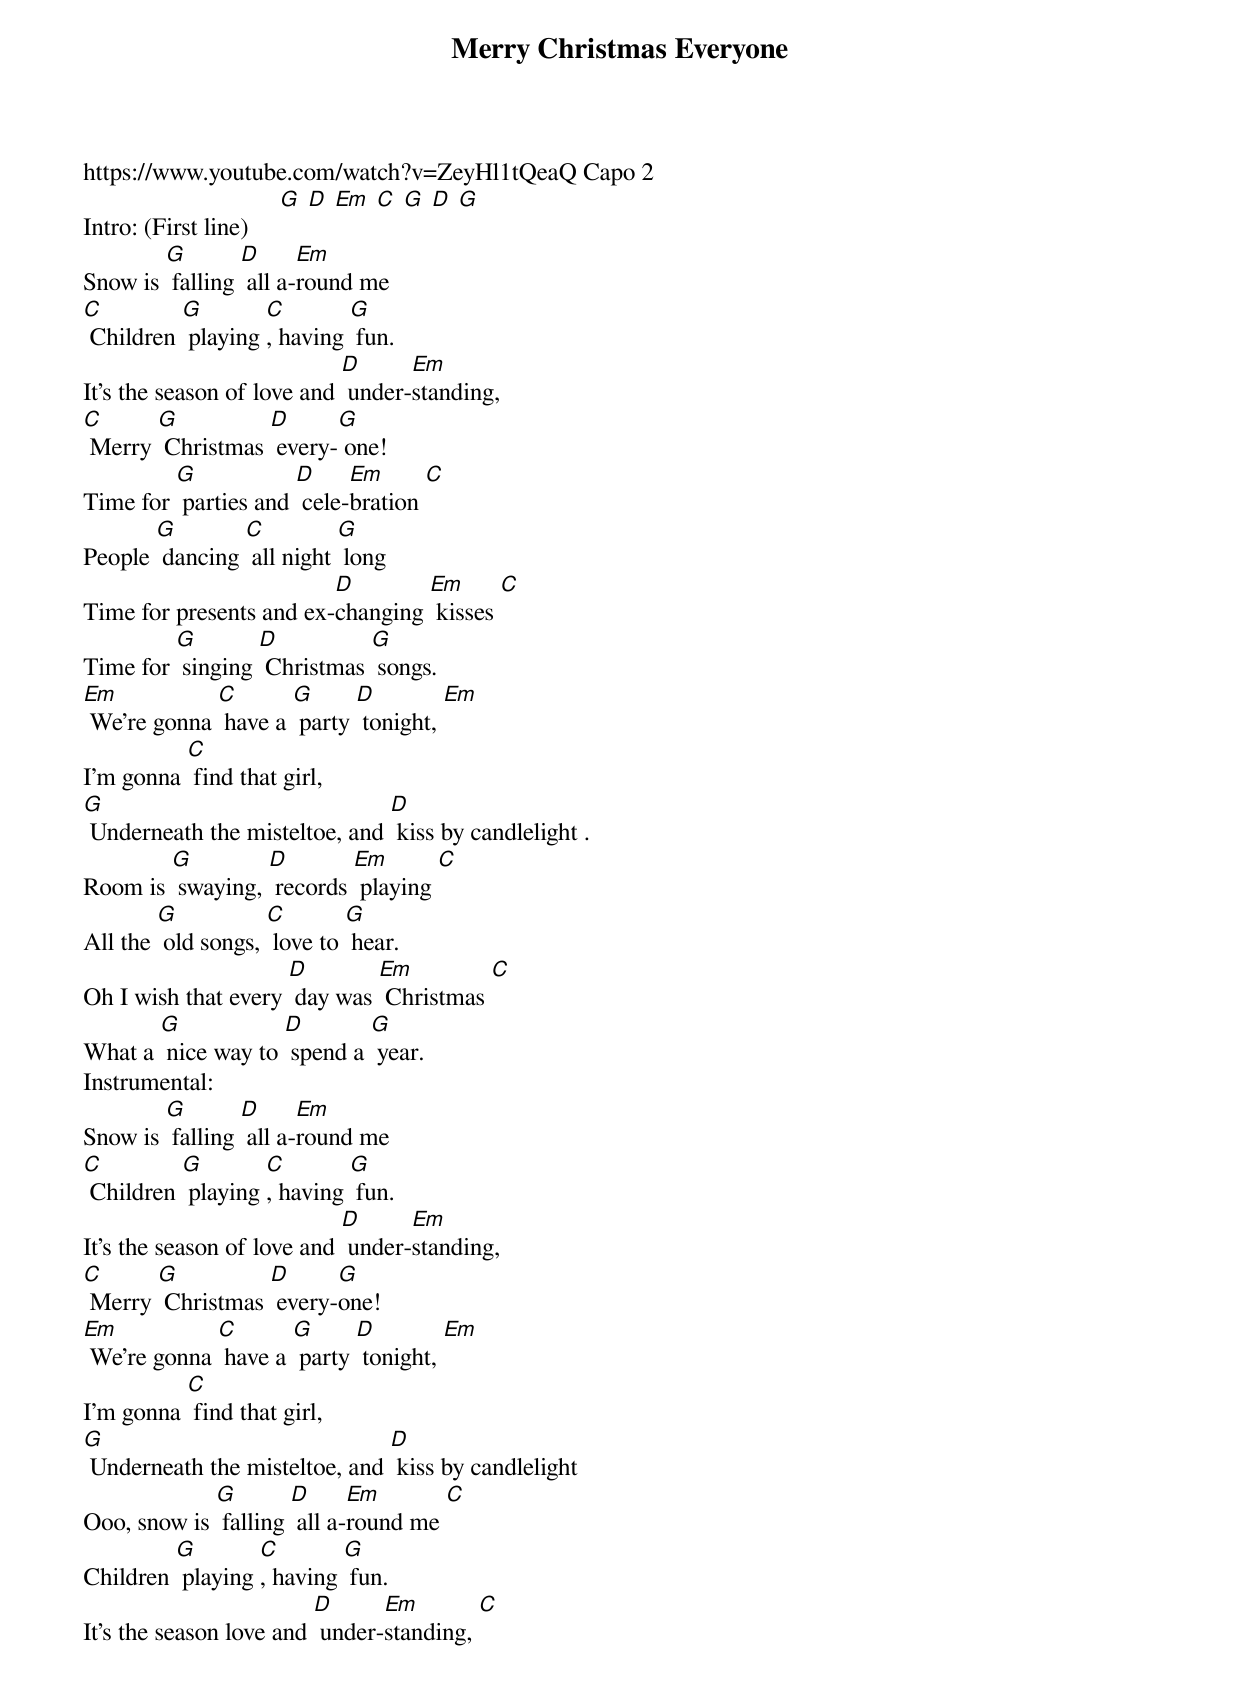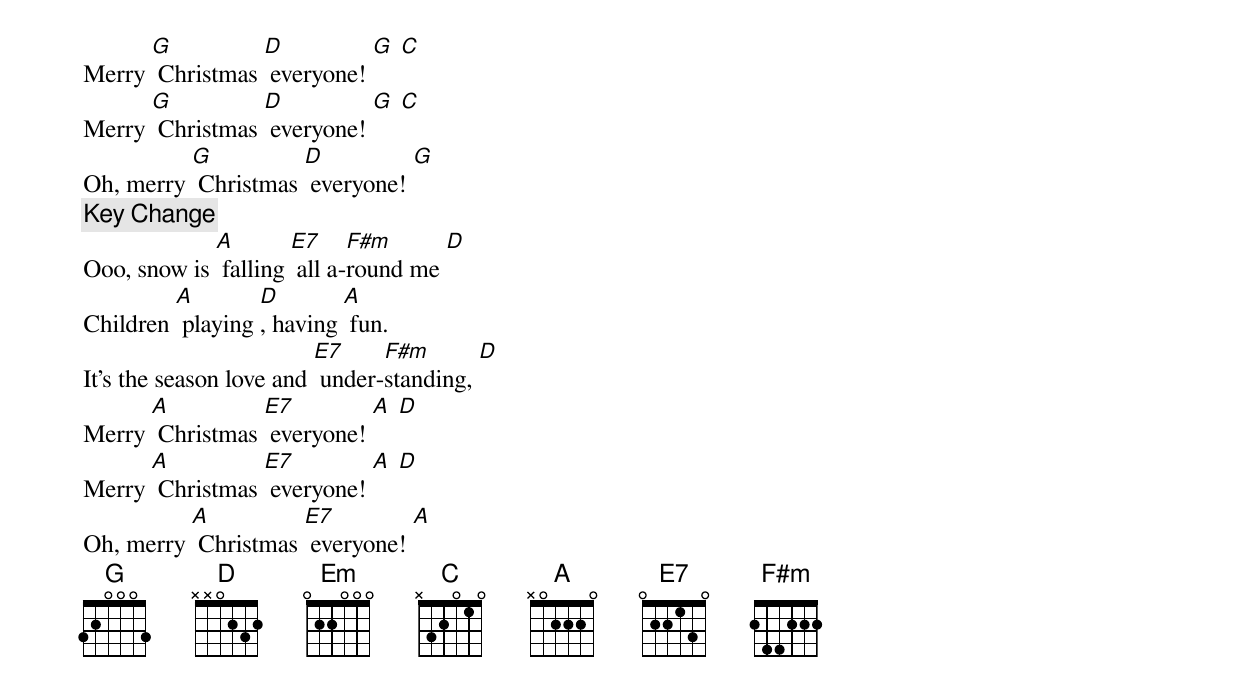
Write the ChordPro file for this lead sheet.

{t:Merry Christmas Everyone}
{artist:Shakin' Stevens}
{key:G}
https://www.youtube.com/watch?v=ZeyHl1tQeaQ Capo 2
{c: }
Intro: (First line)     [G] [D] [Em] [C] [G] [D] [G]
{c: }
Snow is [G] falling [D] all a-[Em]round me
[C] Children [G] playing [C], having [G] fun.
It's the season of love and [D] under-[Em]standing,
[C] Merry [G] Christmas [D] every-[G] one!
{c: }
Time for [G] parties and [D] cele-[Em]bration [C]
People [G] dancing [C] all night [G] long
Time for presents and ex-[D]changing [Em] kisses [C]
Time for [G] singing [D] Christmas [G] songs.
{c: }
[Em] We're gonna [C] have a [G] party [D] tonight, [Em]
I'm gonna [C] find that girl,
[G] Underneath the misteltoe, and [D] kiss by candlelight .
{c: }
Room is [G] swaying, [D] records [Em] playing [C]
All the [G] old songs, [C] love to [G] hear.
Oh I wish that every [D] day was [Em] Christmas [C]
What a [G] nice way to [D] spend a [G] year.
{c: }
Instrumental:
Snow is [G] falling [D] all a-[Em]round me
[C] Children [G] playing [C], having [G] fun.
It's the season of love and [D] under-[Em]standing,
[C] Merry [G] Christmas [D] every-[G]one!
{c: }
[Em] We're gonna [C] have a [G] party [D] tonight, [Em]
I'm gonna [C] find that girl,
[G] Underneath the misteltoe, and [D] kiss by candlelight
{c: }
Ooo, snow is [G] falling [D] all a-[Em]round me [C]
Children [G] playing [C], having [G] fun.
It's the season love and [D] under-[Em]standing, [C]
Merry [G] Christmas [D] everyone! [G] [C]
Merry [G] Christmas [D] everyone! [G] [C]
Oh, merry [G] Christmas [D] everyone! [G]
{c: }
{c: Key Change}
Ooo, snow is [A] falling [E7] all a-[F#m]round me [D]
Children [A] playing [D], having [A] fun.
It's the season love and [E7] under-[F#m]standing, [D]
Merry [A] Christmas [E7] everyone! [A] [D]
Merry [A] Christmas [E7] everyone! [A] [D]
Oh, merry [A] Christmas [E7] everyone! [A]
